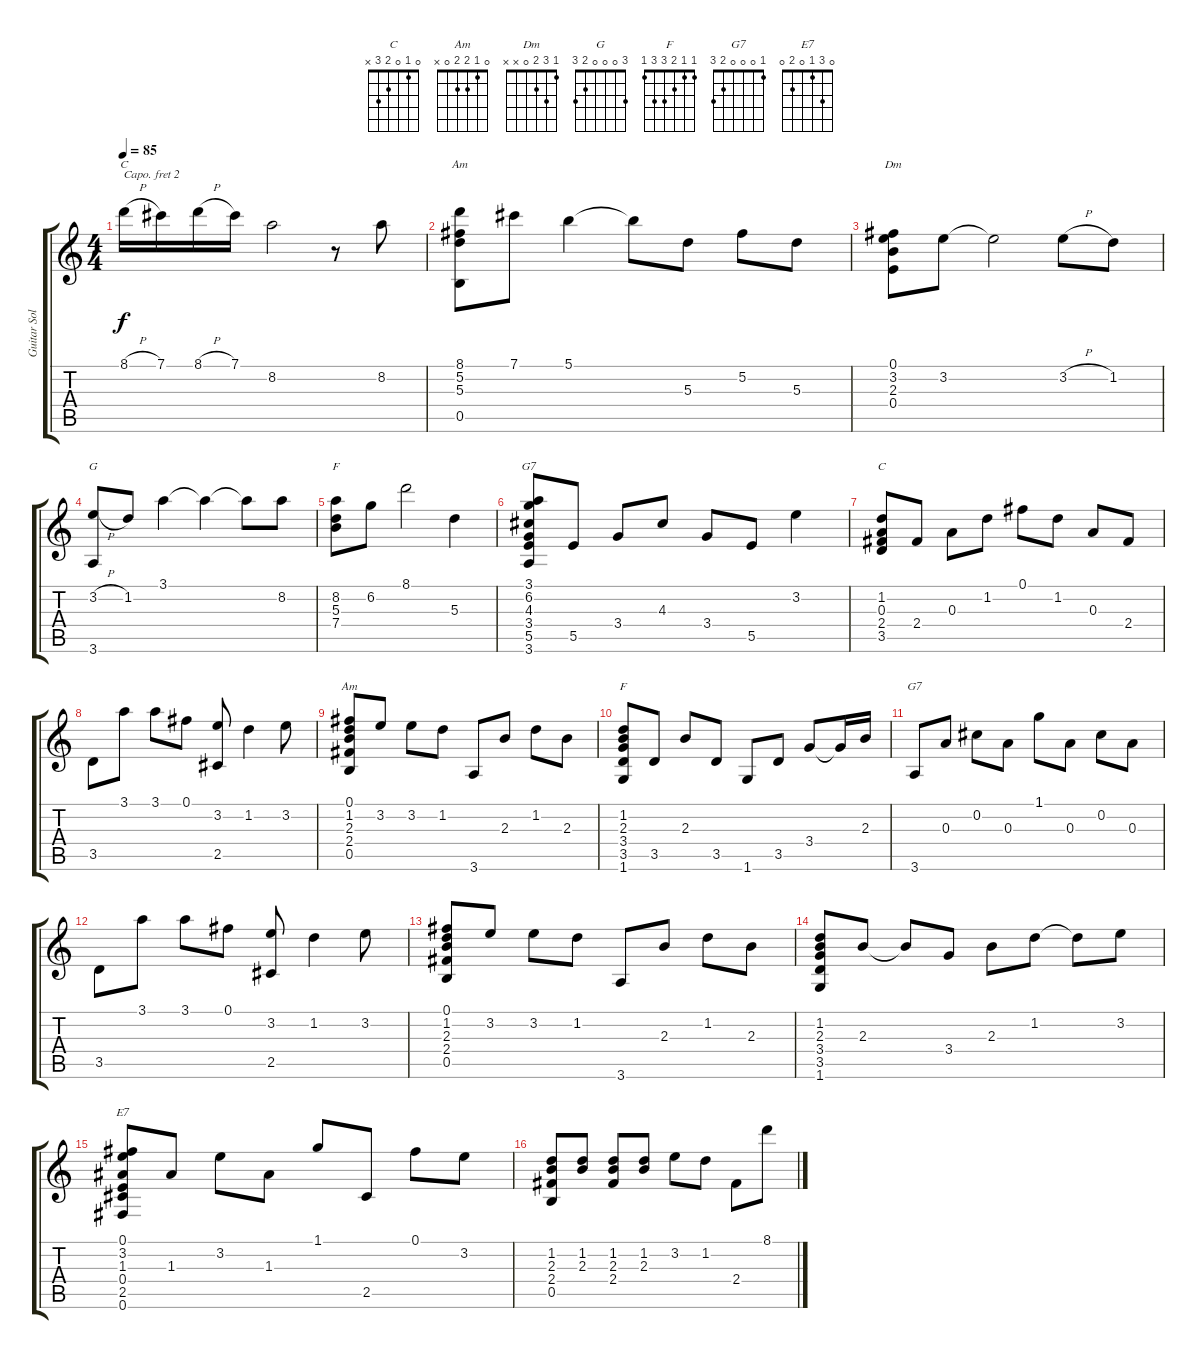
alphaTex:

\track ("Guitar Solo" "Guitar Sol") {instrument acousticguitarnylon}
\staff {score tabs}
\capo 2
\tuning (E4 B3 G3 D3 A2 E2) {hide}
\chord ("C" x x x x x x) {firstfret 0}
\chord ("Am" 5 5 5 x 0 x) {firstfret 5}
\chord ("Dm" 1 3 2 0 x x)
\chord ("G" 3 0 0 0 2 3)
\chord ("F" 5 6 5 7 x x) {firstfret 5}
\chord ("G7" 3 6 4 3 5 3) {firstfret 3}
\chord ("C" 0 1 0 2 3 x)
\chord ("Am" 0 1 2 2 0 x)
\chord ("F" 1 1 2 3 3 1)
\chord ("G7" 1 0 0 0 2 3)
\chord ("E7" 0 3 1 0 2 0)
\ts (4 4)
\tempo 85
\clef g2
\ks c
8.1{h}.16{ch "C" dy f instrument acousticguitarnylon} 7.1.16 8.1{h}.16 7.1.16 8.2.2 r.8 8.2.8 |
(8.1 5.2 5.3 0.5).8{ch "Am"} 7.1.8 5.1.4 5.1{t}.8 5.3.8 5.2.8 5.3.8 |
(0.1 3.2 2.3 0.4).8{ch "Dm"} 3.2.8 3.2{t}.2 3.2{h}.8 1.2.8 |
(3.2{h} 3.6).8{ch "G"} 1.2.8 3.1.4 3.1{t}.4 3.1{t}.8 8.2.8 |
(8.2 5.3 7.4).8{ch "F"} 6.2.8 8.1.2 5.3.4 |
(3.1 6.2 4.3 3.4 5.5 3.6).8{ch "G7"} 5.5.8 3.4.8 4.3.8 3.4.8 5.5.8 3.2.4 |
(1.2 0.3 2.4 3.5).8{ch "C"} 2.4.8 0.3.8 1.2.8 0.1.8 1.2.8 0.3.8 2.4.8 |
3.5.8 3.1.8 3.1.8 0.1.8 (3.2 2.5).8 1.2.4 3.2.8 |
(0.1 1.2 2.3 2.4 0.5).8{ch "Am"} 3.2.8 3.2.8 1.2.8 3.6.8 2.3.8 1.2.8 2.3.8 |
(1.2 2.3 3.4 3.5 1.6).8{ch "F"} 3.5.8 2.3.8 3.5.8 1.6.8 3.5.8 3.4.8 3.4{t}.16 2.3.16 |
3.6.8{ch "G7"} 0.3.8 0.2.8 0.3.8 1.1.8 0.3.8 0.2.8 0.3.8 |
3.5.8 3.1.8 3.1.8 0.1.8 (3.2 2.5).8 1.2.4 3.2.8 |
(0.1 1.2 2.3 2.4 0.5).8 3.2.8 3.2.8 1.2.8 3.6.8 2.3.8 1.2.8 2.3.8 |
(1.2 2.3 3.4 3.5 1.6).8 2.3.8 2.3{t}.8 3.4.8 2.3.8 1.2.8 1.2{t}.8 3.2.8 |
(0.1 3.2 1.3 0.4 2.5 0.6).8{ch "E7"} 1.3.8 3.2.8 1.3.8 1.1.8 2.5.8 0.1.8 3.2.8 |
(1.2 2.3 2.4 0.5).8 (1.2 2.3).8 (1.2 2.3 2.4).8 (1.2 2.3).8 3.2.8 1.2.8 2.4.8 8.1.8
